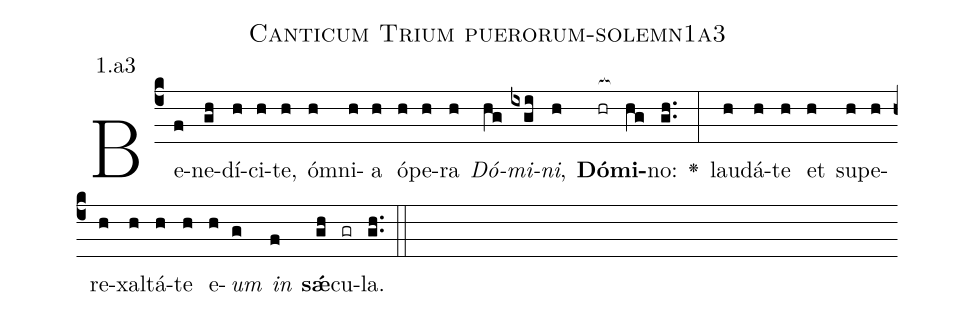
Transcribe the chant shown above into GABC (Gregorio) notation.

name: Canticum Trium puerorum-solemn1a3;
annotation: 1.a3;
%%
(c4)Be(f)ne(gh)dí(h)ci(h)te,(h) óm(h)ni(h)a(h) ó(h)pe(h)ra(h) <i>Dó</i>(hg)<i>mi</i>(ixgi)<i>ni</i>,(h) <b>Dó</b>(hr[ocb:1{])<b>mi</b>(hg[ocb:0}])no:(gh..) <v>\greheightstar</v>(:) lau(h)dá(h)te(h) et(h) su(h)pe(h)re(h)xal(h)tá(h)te(h) e(h)<i>um</i>(g) <i>in</i>(f) <b>sǽ</b>(gh)cu(gr)la.(gh..) (::)


%E(h) u(h) o(g) u(f) a(gh) e.(gh..) (::)
